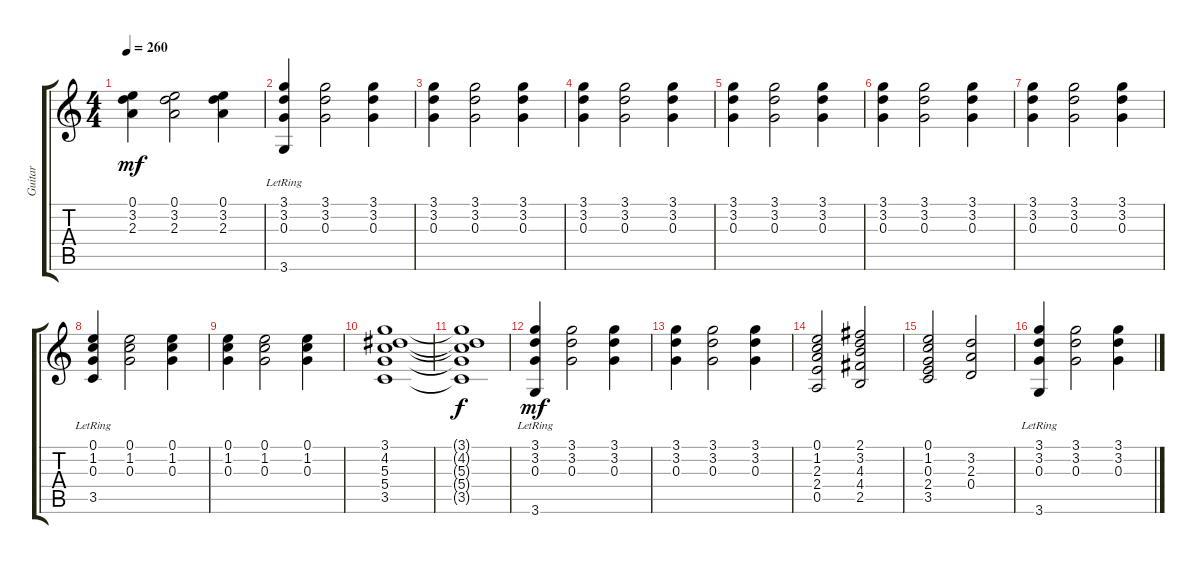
\track ("Guitar" "Guitar") {instrument acousticguitarnylon}
\staff {score tabs}
\tuning (E4 B3 G3 D3 A2 E2) {hide}
\ts (4 4)
\tempo 260
\clef g2
\ks c
(0.1 3.2 2.3).4{dy mf} (0.1 3.2 2.3).2 (0.1 3.2 2.3).4 |
(3.1{lr} 3.2{lr} 0.3{lr} 3.6{lr}).4 (3.1 3.2 0.3).2 (3.1 3.2 0.3).4 |
(3.1 3.2 0.3).4 (3.1 3.2 0.3).2 (3.1 3.2 0.3).4 |
(3.1 3.2 0.3).4 (3.1 3.2 0.3).2 (3.1 3.2 0.3).4 |
(3.1 3.2 0.3).4 (3.1 3.2 0.3).2 (3.1 3.2 0.3).4 |
(3.1 3.2 0.3).4 (3.1 3.2 0.3).2 (3.1 3.2 0.3).4 |
(3.1 3.2 0.3).4 (3.1 3.2 0.3).2 (3.1 3.2 0.3).4 |
(0.1{lr} 1.2{lr} 0.3{lr} 3.5{lr}).4 (0.1 1.2 0.3).2 (0.1 1.2 0.3).4 |
(0.1 1.2 0.3).4 (0.1 1.2 0.3).2 (0.1 1.2 0.3).4 |
(3.1 4.2 5.3 5.4 3.5).1 |
(3.1{t} 4.2{t} 5.3{t} 5.4{t} 3.5{t}).1{dy f} |
(3.1{lr} 3.2{lr} 0.3{lr} 3.6{lr}).4{dy mf} (3.1 3.2 0.3).2 (3.1 3.2 0.3).4 |
(3.1 3.2 0.3).4 (3.1 3.2 0.3).2 (3.1 3.2 0.3).4 |
(0.1 1.2 2.3 2.4 0.5).2 (2.1 3.2 4.3 4.4 2.5).2 |
(0.1 1.2 0.3 2.4 3.5).2 (3.2 2.3 0.4).2 |
(3.1{lr} 3.2{lr} 0.3{lr} 3.6{lr}).4 (3.1 3.2 0.3).2 (3.1 3.2 0.3).4
